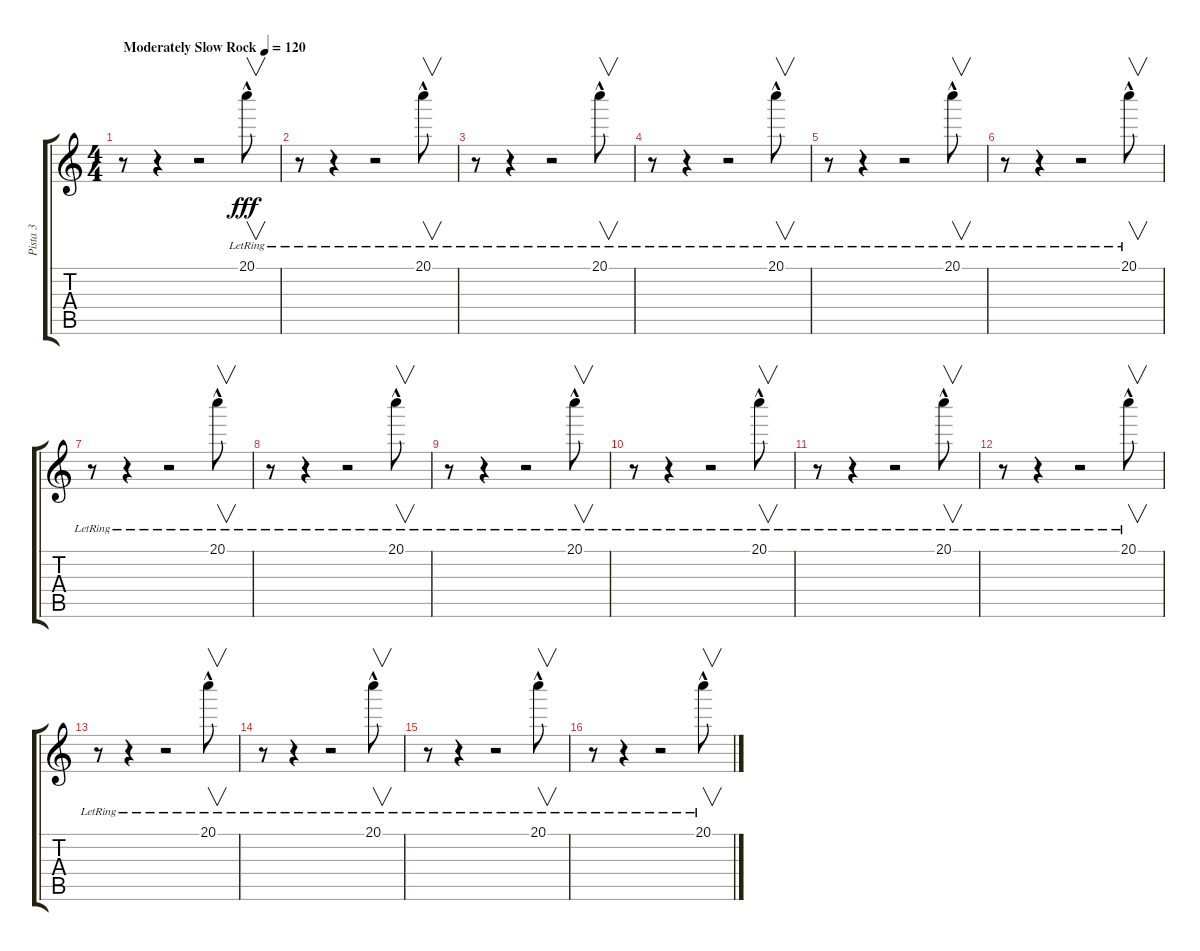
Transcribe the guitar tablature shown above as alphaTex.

\track ("Pista 3" "Pista 3") {instrument distortionguitar}
\staff {score tabs}
\tuning (E4 B3 G3 D3 A2 E2) {hide}
\ts (4 4)
\tempo (120 "Moderately Slow Rock")
\clef g2
\ks c
r.8{dy fff instrument distortionguitar} r.4 r.2 20.1{hac lr}.8{v} |
r.8 r.4 r.2 20.1{hac lr}.8{v} |
r.8 r.4 r.2 20.1{hac lr}.8{v} |
r.8 r.4 r.2 20.1{hac lr}.8{v} |
r.8 r.4 r.2 20.1{hac lr}.8{v} |
r.8 r.4 r.2 20.1{hac lr}.8{v} |
r.8 r.4 r.2 20.1{hac lr}.8{v} |
r.8 r.4 r.2 20.1{hac lr}.8{v} |
r.8 r.4 r.2 20.1{hac lr}.8{v} |
r.8 r.4 r.2 20.1{hac lr}.8{v} |
r.8 r.4 r.2 20.1{hac lr}.8{v} |
r.8 r.4 r.2 20.1{hac lr}.8{v} |
r.8 r.4 r.2 20.1{hac lr}.8{v} |
r.8 r.4 r.2 20.1{hac lr}.8{v} |
r.8 r.4 r.2 20.1{hac lr}.8{v} |
r.8 r.4 r.2 20.1{hac lr}.8{v}
